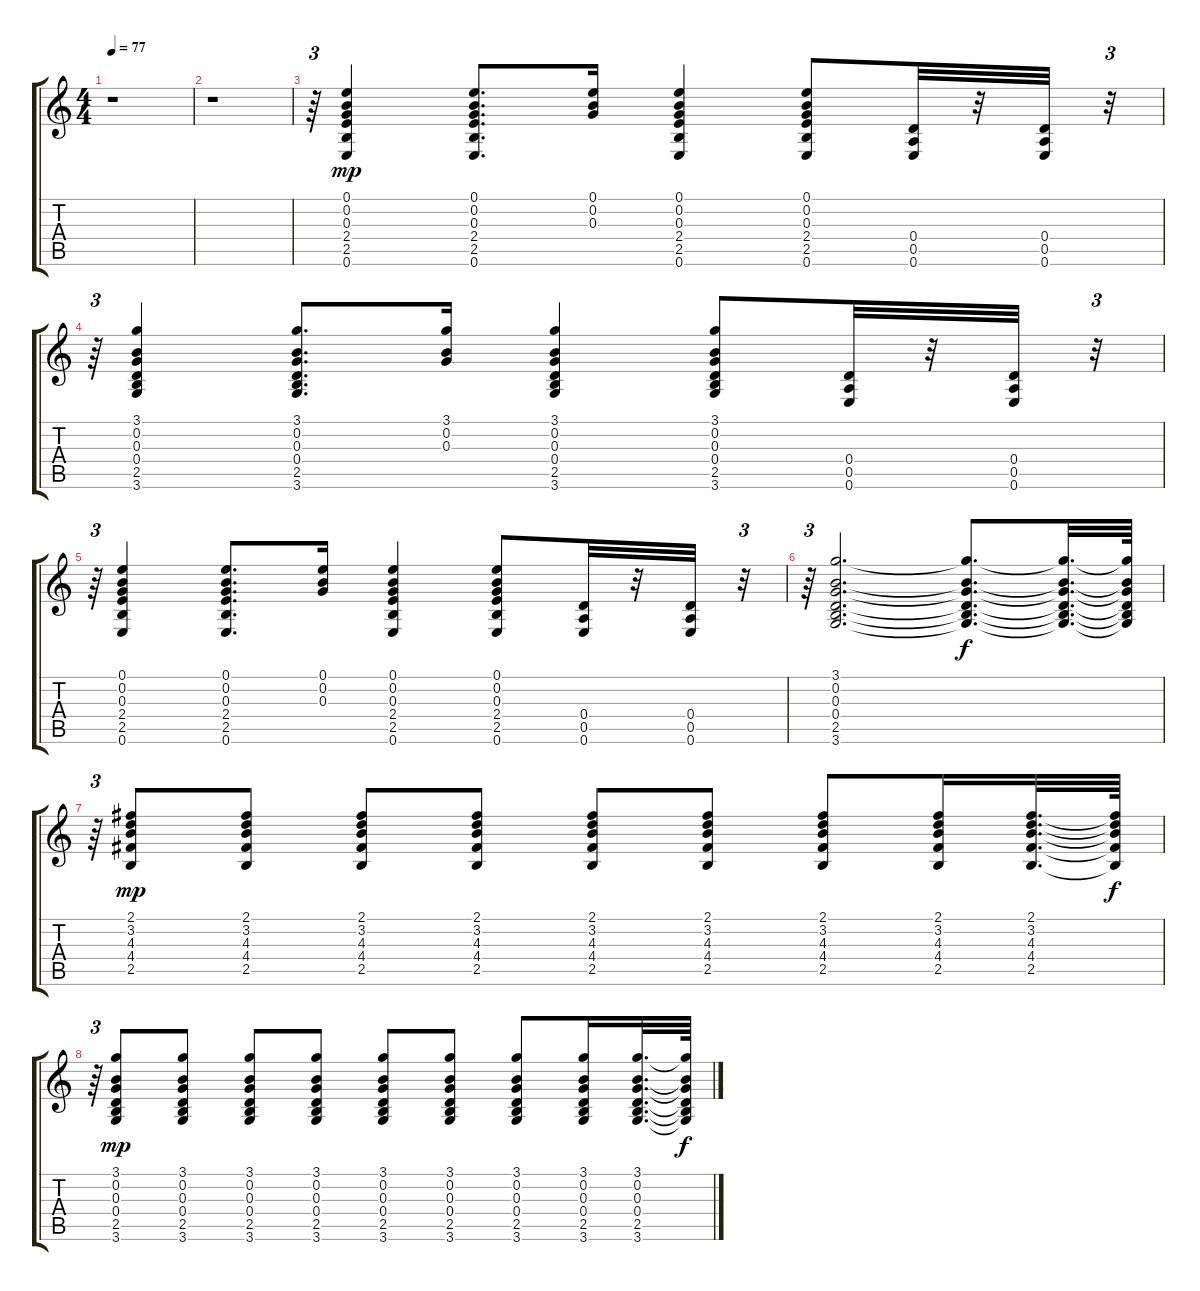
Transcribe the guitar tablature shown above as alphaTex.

\track "" {instrument acousticguitarsteel}
\staff {score tabs}
\tuning (E4 B3 G3 D3 A2 E2) {hide}
\ts (4 4)
\tempo 77
\clef g2
\ks c
r.1{dy f} |
r.1 |
r.64{tu (3 2)} (0.1 0.2 0.3 2.4 2.5 0.6).4{dy mp} (0.1 0.2 0.3 2.4 2.5 0.6).8{d} (0.1 0.2 0.3).16 (0.1 0.2 0.3 2.4 2.5 0.6).4 (0.1 0.2 0.3 2.4 2.5 0.6).8 (0.4 0.5 0.6).32 r.32 (0.4 0.5 0.6).32 r.32{tu (3 2)} |
r.64{tu (3 2)} (3.1 0.2 0.3 0.4 2.5 3.6).4 (3.1 0.2 0.3 0.4 2.5 3.6).8{d} (3.1 0.2 0.3).16 (3.1 0.2 0.3 0.4 2.5 3.6).4 (3.1 0.2 0.3 0.4 2.5 3.6).8 (0.4 0.5 0.6).32 r.32 (0.4 0.5 0.6).32 r.32{tu (3 2)} |
r.64{tu (3 2)} (0.1 0.2 0.3 2.4 2.5 0.6).4 (0.1 0.2 0.3 2.4 2.5 0.6).8{d} (0.1 0.2 0.3).16 (0.1 0.2 0.3 2.4 2.5 0.6).4 (0.1 0.2 0.3 2.4 2.5 0.6).8 (0.4 0.5 0.6).32 r.32 (0.4 0.5 0.6).32 r.32{tu (3 2)} |
r.64{tu (3 2)} (3.1 0.2 0.3 0.4 2.5 3.6).2{d} (3.1{t} 0.2{t} 0.3{t} 0.4{t} 2.5{t} 3.6{t}).8{d dy f} (3.1{t} 0.2{t} 0.3{t} 0.4{t} 2.5{t} 3.6{t}).32{d} (3.1{t} 0.2{t} 0.3{t} 0.4{t} 2.5{t} 3.6{t}).64 |
r.64{tu (3 2)} (2.1 3.2 4.3 4.4 2.5).8{dy mp} (2.1 3.2 4.3 4.4 2.5).8 (2.1 3.2 4.3 4.4 2.5).8 (2.1 3.2 4.3 4.4 2.5).8 (2.1 3.2 4.3 4.4 2.5).8 (2.1 3.2 4.3 4.4 2.5).8 (2.1 3.2 4.3 4.4 2.5).8 (2.1 3.2 4.3 4.4 2.5).16 (2.1 3.2 4.3 4.4 2.5).32{d} (2.1{t} 3.2{t} 4.3{t} 4.4{t} 2.5{t}).64{dy f} |
r.64{tu (3 2)} (3.1 0.2 0.3 0.4 2.5 3.6).8{dy mp} (3.1 0.2 0.3 0.4 2.5 3.6).8 (3.1 0.2 0.3 0.4 2.5 3.6).8 (3.1 0.2 0.3 0.4 2.5 3.6).8 (3.1 0.2 0.3 0.4 2.5 3.6).8 (3.1 0.2 0.3 0.4 2.5 3.6).8 (3.1 0.2 0.3 0.4 2.5 3.6).8 (3.1 0.2 0.3 0.4 2.5 3.6).16 (3.1 0.2 0.3 0.4 2.5 3.6).32{d} (3.1{t} 0.2{t} 0.3{t} 0.4{t} 2.5{t} 3.6{t}).64{dy f}
